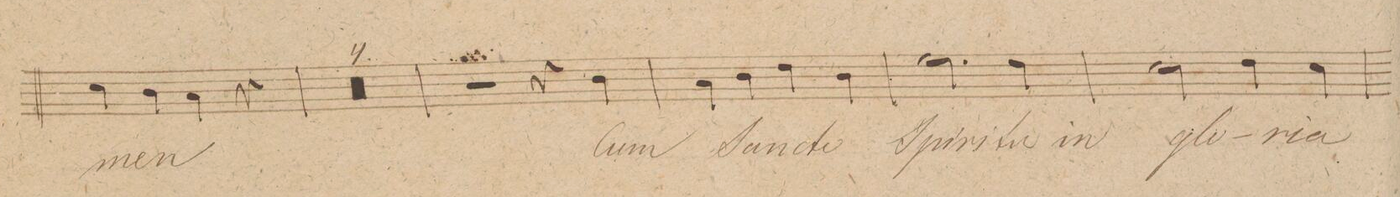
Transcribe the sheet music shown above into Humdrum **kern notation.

**kern	**text	**dynam
*I"Tenore.	*	*
*clefC4	*	*
*k[f#c#g#]	*	*
*met(c|)	*	*
*M2/2	*	*
4B\	-men	.
4A\	.	.
4G#\	.	.
4r	.	.
=198	=198	=198
00r	.	.
=199	=199	=199
=200	=200	=200
=201	=201	=201
=202	=202	=202
2r	.	.
4r	.	.
4A\	Cum	.
=203	=203	=203
4G#\	San-	.
4A\	-cto	.
4c#\	Spi-	.
4A\	-ri-	.
=204	=204	=204
2.d\	-tu	.
4c#\	in	.
=205	=205	=205
2B\	glo-	.
4c#\	-ri-	.
4B\	-a	.
=206	=206	=206
*-	*-	*-
